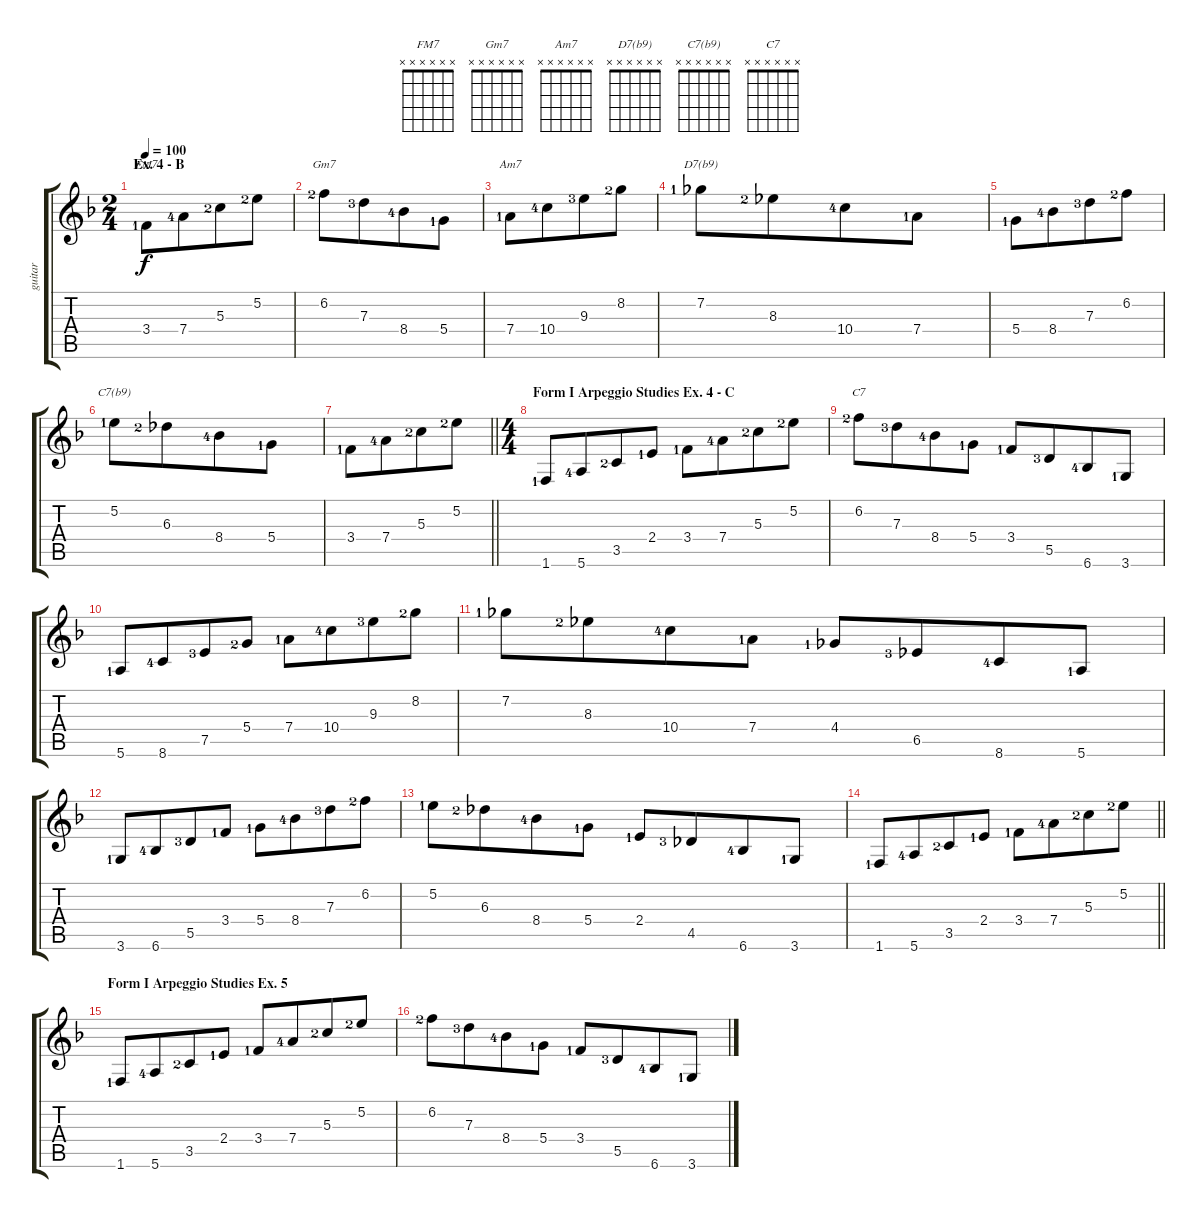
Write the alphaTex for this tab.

\track ("guitar" "guitar") {instrument acousticguitarnylon}
\staff {score tabs}
\tuning (E4 B3 G3 D3 A2 E2) {hide}
\chord ("FM7" x x x x x x)
\chord ("Gm7" x x x x x x)
\chord ("Am7" x x x x x x)
\chord ("D7(b9)" x x x x x x)
\chord ("C7(b9)" x x x x x x)
\chord ("C7" x x x x x x)
\ts (2 4)
\section ("" "Ex. 4 - B")
\tempo 100
\clef g2
\ks f
3.4{lf 2}.8{ch "FM7" dy f} 7.4{lf 5}.8{beam merge} 5.3{lf 3}.8 5.2{lf 3}.8 |
6.2{lf 3}.8{ch "Gm7"} 7.3{lf 4}.8{beam merge} 8.4{lf 5}.8 5.4{lf 2}.8 |
7.4{lf 2}.8{ch "Am7"} 10.4{lf 5}.8{beam merge} 9.3{lf 4}.8 8.2{lf 3}.8 |
7.2{lf 2}.8{ch "D7(b9)"} 8.3{lf 3}.8{beam merge} 10.4{lf 5}.8 7.4{lf 2}.8 |
5.4{lf 2}.8 8.4{lf 5}.8{beam merge} 7.3{lf 4}.8 6.2{lf 3}.8 |
5.2{lf 2}.8{ch "C7(b9)"} 6.3{lf 3}.8{beam merge} 8.4{lf 5}.8 5.4{lf 2}.8 |
\barLineRight lightlight
3.4{lf 2}.8 7.4{lf 5}.8{beam merge} 5.3{lf 3}.8 5.2{lf 3}.8 |
\ts (4 4)
\section ("" "Form I Arpeggio Studies Ex. 4 - C")
1.6{lf 2}.8 5.6{lf 5}.8{beam merge} 3.5{lf 3}.8 2.4{lf 2}.8 3.4{lf 2}.8 7.4{lf 5}.8{beam merge} 5.3{lf 3}.8 5.2{lf 3}.8 |
6.2{lf 3}.8{ch "C7"} 7.3{lf 4}.8{beam merge} 8.4{lf 5}.8 5.4{lf 2}.8 3.4{lf 2}.8 5.5{lf 4}.8{beam merge} 6.6{lf 5}.8 3.6{lf 2}.8 |
5.6{lf 2}.8 8.6{lf 5}.8{beam merge} 7.5{lf 4}.8 5.4{lf 3}.8 7.4{lf 2}.8 10.4{lf 5}.8{beam merge} 9.3{lf 4}.8 8.2{lf 3}.8 |
7.2{lf 2}.8 8.3{lf 3}.8{beam merge} 10.4{lf 5}.8 7.4{lf 2}.8 4.4{lf 2}.8 6.5{lf 4}.8{beam merge} 8.6{lf 5}.8 5.6{lf 2}.8 |
3.6{lf 2}.8 6.6{lf 5}.8{beam merge} 5.5{lf 4}.8 3.4{lf 2}.8 5.4{lf 2}.8 8.4{lf 5}.8{beam merge} 7.3{lf 4}.8 6.2{lf 3}.8 |
5.2{lf 2}.8 6.3{lf 3}.8{beam merge} 8.4{lf 5}.8 5.4{lf 2}.8 2.4{lf 2}.8 4.5{lf 4}.8{beam merge} 6.6{lf 5}.8 3.6{lf 2}.8 |
\barLineRight lightlight
1.6{lf 2}.8 5.6{lf 5}.8{beam merge} 3.5{lf 3}.8 2.4{lf 2}.8 3.4{lf 2}.8 7.4{lf 5}.8{beam merge} 5.3{lf 3}.8 5.2{lf 3}.8 |
\section ("" "Form I Arpeggio Studies Ex. 5")
1.6{lf 2}.8 5.6{lf 5}.8{beam merge} 3.5{lf 3}.8 2.4{lf 2}.8 3.4{lf 2}.8{beam Up} 7.4{lf 5}.8{beam Up beam merge} 5.3{lf 3}.8{beam Up} 5.2{lf 3}.8{beam Up} |
6.2{lf 3}.8 7.3{lf 4}.8{beam merge} 8.4{lf 5}.8 5.4{lf 2}.8 3.4{lf 2}.8 5.5{lf 4}.8{beam merge} 6.6{lf 5}.8 3.6{lf 2}.8
